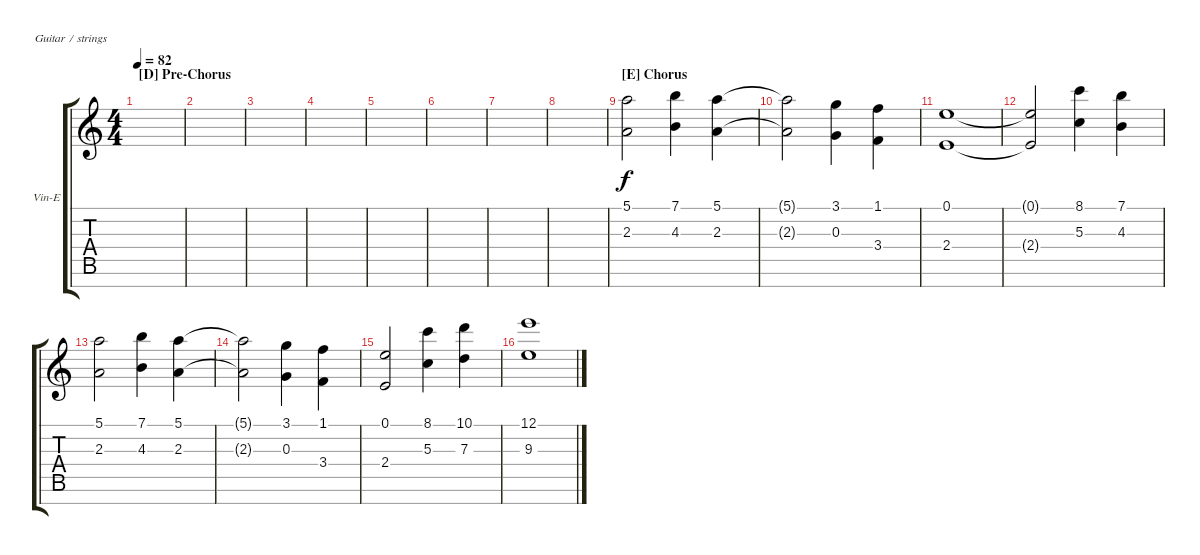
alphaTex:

\defaultSystemsLayout 4
\bracketExtendMode groupsimilarinstruments
\firstSystemTrackNameOrientation horizontal
\otherSystemsTrackNameOrientation horizontal
\track ("Violin Ensemble" "Vin-E") {instrument electricguitarclean}
\staff {score tabs}
\tuning (E4 B3 G3 D3 A2 E2 B1)
\ts (4 4)
\section ("D" "Pre-Chorus")
\tempo 82
\clef g2
\ks c
|
|
|
|
|
|
|
|
\section ("E" "Chorus")
(5.1 2.3).2{dy f} (4.3 7.1).4 (5.1 2.3).4 |
(2.3{t} 5.1{t}).2 (3.1 0.3).4 (3.4 1.1).4 |
(0.1 2.4).1 |
(2.4{t} 0.1{t}).2 (8.1 5.3).4 (4.3 7.1).4 |
(5.1 2.3).2 (4.3 7.1).4 (5.1 2.3).4 |
(2.3{t} 5.1{t}).2 (3.1 0.3).4 (3.4 1.1).4 |
(0.1 2.4).2 (8.1 5.3).4 (7.3 10.1).4 |
(12.1 9.3).1
